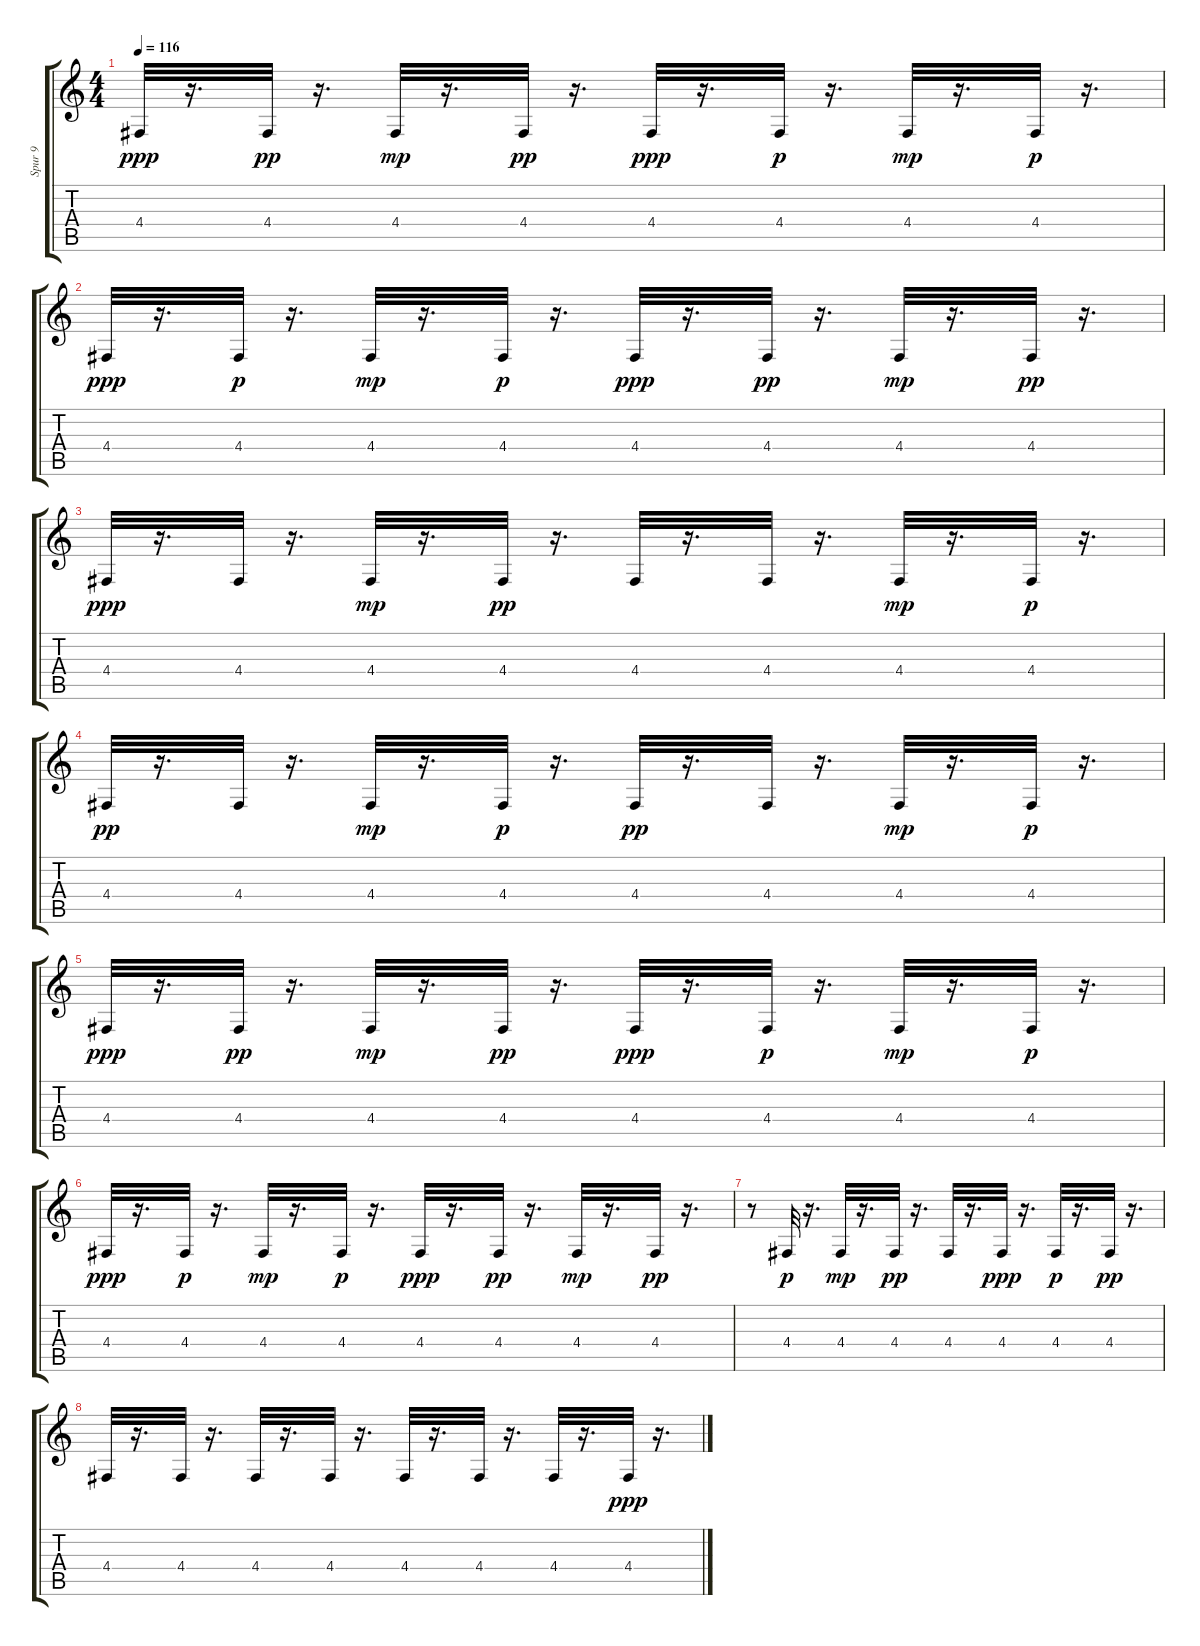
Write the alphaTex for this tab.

\track ("Spur 9" "Spur 9") {instrument drawbarorgan}
\staff {score tabs}
\tuning (E4 B3 G3 D3 A2 E2) {hide}
\ts (4 4)
\tempo 116
\clef g2
\ks c
4.4.32{dy ppp} r.16{d} 4.4.32{dy pp} r.16{d} 4.4.32{dy mp} r.16{d} 4.4.32{dy pp} r.16{d} 4.4.32{dy ppp} r.16{d} 4.4.32{dy p} r.16{d} 4.4.32{dy mp} r.16{d} 4.4.32{dy p} r.16{d} |
4.4.32{dy ppp} r.16{d} 4.4.32{dy p} r.16{d} 4.4.32{dy mp} r.16{d} 4.4.32{dy p} r.16{d} 4.4.32{dy ppp} r.16{d} 4.4.32{dy pp} r.16{d} 4.4.32{dy mp} r.16{d} 4.4.32{dy pp} r.16{d} |
4.4.32{dy ppp} r.16{d} 4.4.32 r.16{d} 4.4.32{dy mp} r.16{d} 4.4.32{dy pp} r.16{d} 4.4.32 r.16{d} 4.4.32 r.16{d} 4.4.32{dy mp} r.16{d} 4.4.32{dy p} r.16{d} |
4.4.32{dy pp} r.16{d} 4.4.32 r.16{d} 4.4.32{dy mp} r.16{d} 4.4.32{dy p} r.16{d} 4.4.32{dy pp} r.16{d} 4.4.32 r.16{d} 4.4.32{dy mp} r.16{d} 4.4.32{dy p} r.16{d} |
4.4.32{dy ppp} r.16{d} 4.4.32{dy pp} r.16{d} 4.4.32{dy mp} r.16{d} 4.4.32{dy pp} r.16{d} 4.4.32{dy ppp} r.16{d} 4.4.32{dy p} r.16{d} 4.4.32{dy mp} r.16{d} 4.4.32{dy p} r.16{d} |
4.4.32{dy ppp} r.16{d} 4.4.32{dy p} r.16{d} 4.4.32{dy mp} r.16{d} 4.4.32{dy p} r.16{d} 4.4.32{dy ppp} r.16{d} 4.4.32{dy pp} r.16{d} 4.4.32{dy mp} r.16{d} 4.4.32{dy pp} r.16{d} |
r.8 4.4.32{dy p} r.16{d} 4.4.32{dy mp} r.16{d} 4.4.32{dy pp} r.16{d} 4.4.32 r.16{d} 4.4.32{dy ppp} r.16{d} 4.4.32{dy p} r.16{d} 4.4.32{dy pp} r.16{d} |
4.4.32 r.16{d} 4.4.32 r.16{d} 4.4.32 r.16{d} 4.4.32 r.16{d} 4.4.32 r.16{d} 4.4.32 r.16{d} 4.4.32 r.16{d} 4.4.32{dy ppp} r.16{d}
